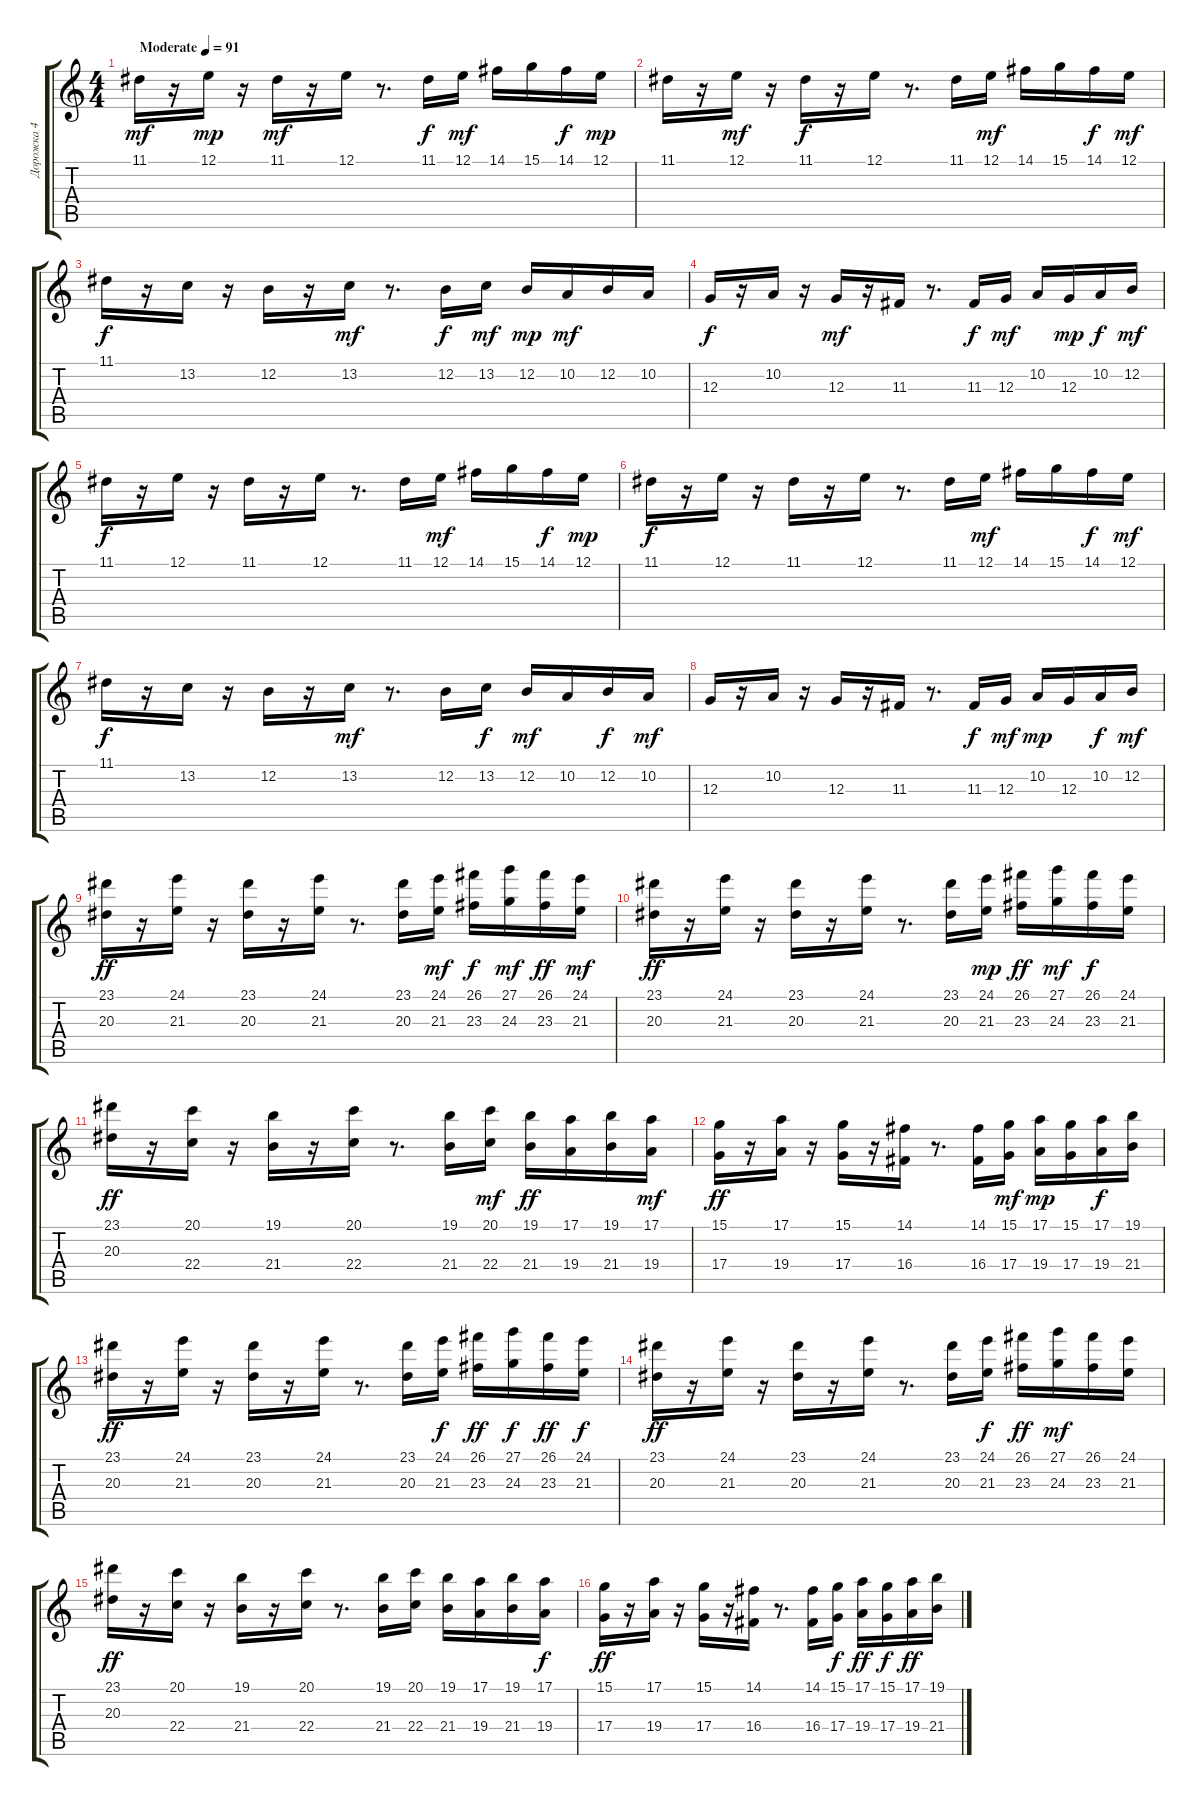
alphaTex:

\track ("Дорожка 4" "Дорожка 4") {instrument pizzicatostrings}
\staff {score tabs}
\tuning (E4 B3 G3 D3 A2 E2) {hide}
\ts (4 4)
\tempo (91 "Moderate")
\clef g2
\ks c
11.1.16{dy mf instrument pizzicatostrings} r.16 12.1.16{dy mp} r.16 11.1.16{dy mf} r.16 12.1.16 r.8{d} 11.1.16{dy f} 12.1.16{dy mf} 14.1.16 15.1.16 14.1.16{dy f} 12.1.16{dy mp} |
11.1.16 r.16 12.1.16{dy mf} r.16 11.1.16{dy f} r.16 12.1.16 r.8{d} 11.1.16 12.1.16{dy mf} 14.1.16 15.1.16 14.1.16{dy f} 12.1.16{dy mf} |
11.1.16{dy f} r.16 13.2.16 r.16 12.2.16 r.16 13.2.16{dy mf} r.8{d} 12.2.16{dy f} 13.2.16{dy mf} 12.2.16{dy mp} 10.2.16{dy mf} 12.2.16 10.2.16 |
12.3.16{dy f} r.16 10.2.16 r.16 12.3.16{dy mf} r.16 11.3.16 r.8{d} 11.3.16{dy f} 12.3.16{dy mf} 10.2.16 12.3.16{dy mp} 10.2.16{dy f} 12.2.16{dy mf} |
11.1.16{dy f} r.16 12.1.16 r.16 11.1.16 r.16 12.1.16 r.8{d} 11.1.16 12.1.16{dy mf} 14.1.16 15.1.16 14.1.16{dy f} 12.1.16{dy mp} |
11.1.16{dy f} r.16 12.1.16 r.16 11.1.16 r.16 12.1.16 r.8{d} 11.1.16 12.1.16{dy mf} 14.1.16 15.1.16 14.1.16{dy f} 12.1.16{dy mf} |
11.1.16{dy f} r.16 13.2.16 r.16 12.2.16 r.16 13.2.16{dy mf} r.8{d} 12.2.16 13.2.16{dy f} 12.2.16{dy mf} 10.2.16 12.2.16{dy f} 10.2.16{dy mf} |
12.3.16 r.16 10.2.16 r.16 12.3.16 r.16 11.3.16 r.8{d} 11.3.16{dy f volume 11} 12.3.16{dy mf volume 12} 10.2.16{dy mp volume 12} 12.3.16{volume 13} 10.2.16{dy f volume 14} 12.2.16{dy mf volume 15} |
(23.1 20.3).16{dy ff volume 16} r.16 (24.1 21.3).16{volume 16} r.16 (23.1 20.3).16{volume 16} r.16 (24.1 21.3).16 r.8{d} (23.1 20.3).16 (24.1 21.3).16{dy mf} (26.1 23.3).16{dy f} (27.1 24.3).16{dy mf} (26.1 23.3).16{dy ff} (24.1 21.3).16{dy mf} |
(23.1 20.3).16{dy ff} r.16 (24.1 21.3).16 r.16 (23.1 20.3).16 r.16 (24.1 21.3).16 r.8{d} (23.1 20.3).16 (24.1 21.3).16{dy mp} (26.1 23.3).16{dy ff} (27.1 24.3).16{dy mf} (26.1 23.3).16{dy f} (24.1 21.3).16 |
(23.1 20.3).16{dy ff} r.16 (20.1 22.4).16 r.16 (19.1 21.4).16 r.16 (20.1 22.4).16 r.8{d} (19.1 21.4).16 (20.1 22.4).16{dy mf} (19.1 21.4).16{dy ff} (17.1 19.4).16 (19.1 21.4).16 (17.1 19.4).16{dy mf} |
(15.1 17.4).16{dy ff} r.16 (17.1 19.4).16 r.16 (15.1 17.4).16 r.16 (14.1 16.4).16 r.8{d} (14.1 16.4).16 (15.1 17.4).16{dy mf} (17.1 19.4).16{dy mp} (15.1 17.4).16 (17.1 19.4).16{dy f} (19.1 21.4).16 |
(23.1 20.3).16{dy ff} r.16 (24.1 21.3).16 r.16 (23.1 20.3).16 r.16 (24.1 21.3).16 r.8{d} (23.1 20.3).16 (24.1 21.3).16{dy f} (26.1 23.3).16{dy ff} (27.1 24.3).16{dy f} (26.1 23.3).16{dy ff} (24.1 21.3).16{dy f} |
(23.1 20.3).16{dy ff} r.16 (24.1 21.3).16 r.16 (23.1 20.3).16 r.16 (24.1 21.3).16 r.8{d} (23.1 20.3).16 (24.1 21.3).16{dy f} (26.1 23.3).16{dy ff} (27.1 24.3).16{dy mf} (26.1 23.3).16 (24.1 21.3).16 |
(23.1 20.3).16{dy ff} r.16 (20.1 22.4).16 r.16 (19.1 21.4).16 r.16 (20.1 22.4).16 r.8{d} (19.1 21.4).16 (20.1 22.4).16 (19.1 21.4).16 (17.1 19.4).16 (19.1 21.4).16 (17.1 19.4).16{dy f} |
(15.1 17.4).16{dy ff} r.16 (17.1 19.4).16 r.16 (15.1 17.4).16 r.16 (14.1 16.4).16 r.8{d} (14.1 16.4).16 (15.1 17.4).16{dy f} (17.1 19.4).16{dy ff} (15.1 17.4).16{dy f} (17.1 19.4).16{dy ff} (19.1 21.4).16
